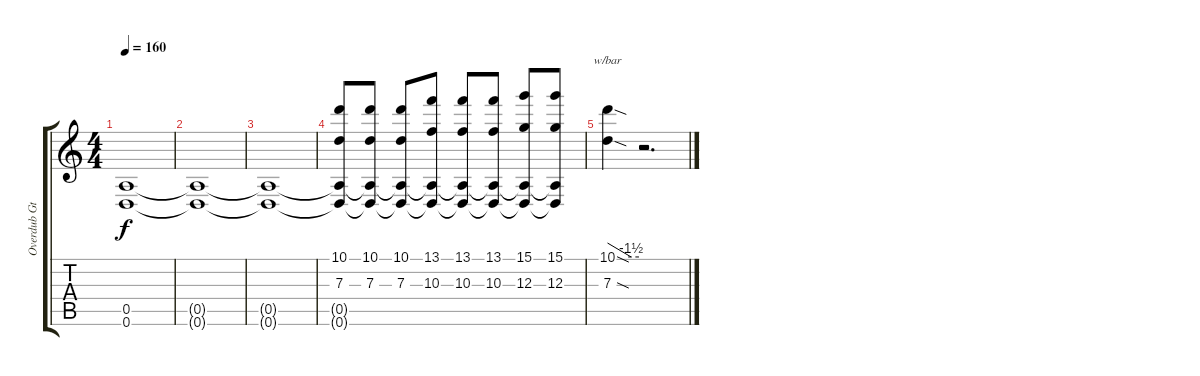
\track ("Overdub Gtrs." "Overdub Gt") {instrument distortionguitar}
\staff {score tabs}
\tuning (E4 B3 G3 D3 A2 D2) {hide}
\ts (4 4)
\tempo 160
\clef g2
\ks c
(0.5 0.6).1{dy f instrument distortionguitar} |
(0.5{t} 0.6{t}).1 |
(0.5{t} 0.6{t}).1 |
(10.1 7.3 0.5{t} 0.6{t}).8 (10.1 7.3 0.5{t} 0.6{t}).8 (10.1 7.3 0.5{t} 0.6{t}).8 (13.1 10.3 0.5{t} 0.6{t}).8 (13.1 10.3 0.5{t} 0.6{t}).8 (13.1 10.3 0.5{t} 0.6{t}).8 (15.1 12.3 0.5{t} 0.6{t}).8 (15.1 12.3 0.5{t} 0.6{t}).8 |
(10.1{sod} 7.3{sod}).4{tbe (custom default 0 0 45 -6 60 -6)} r.2{d}
